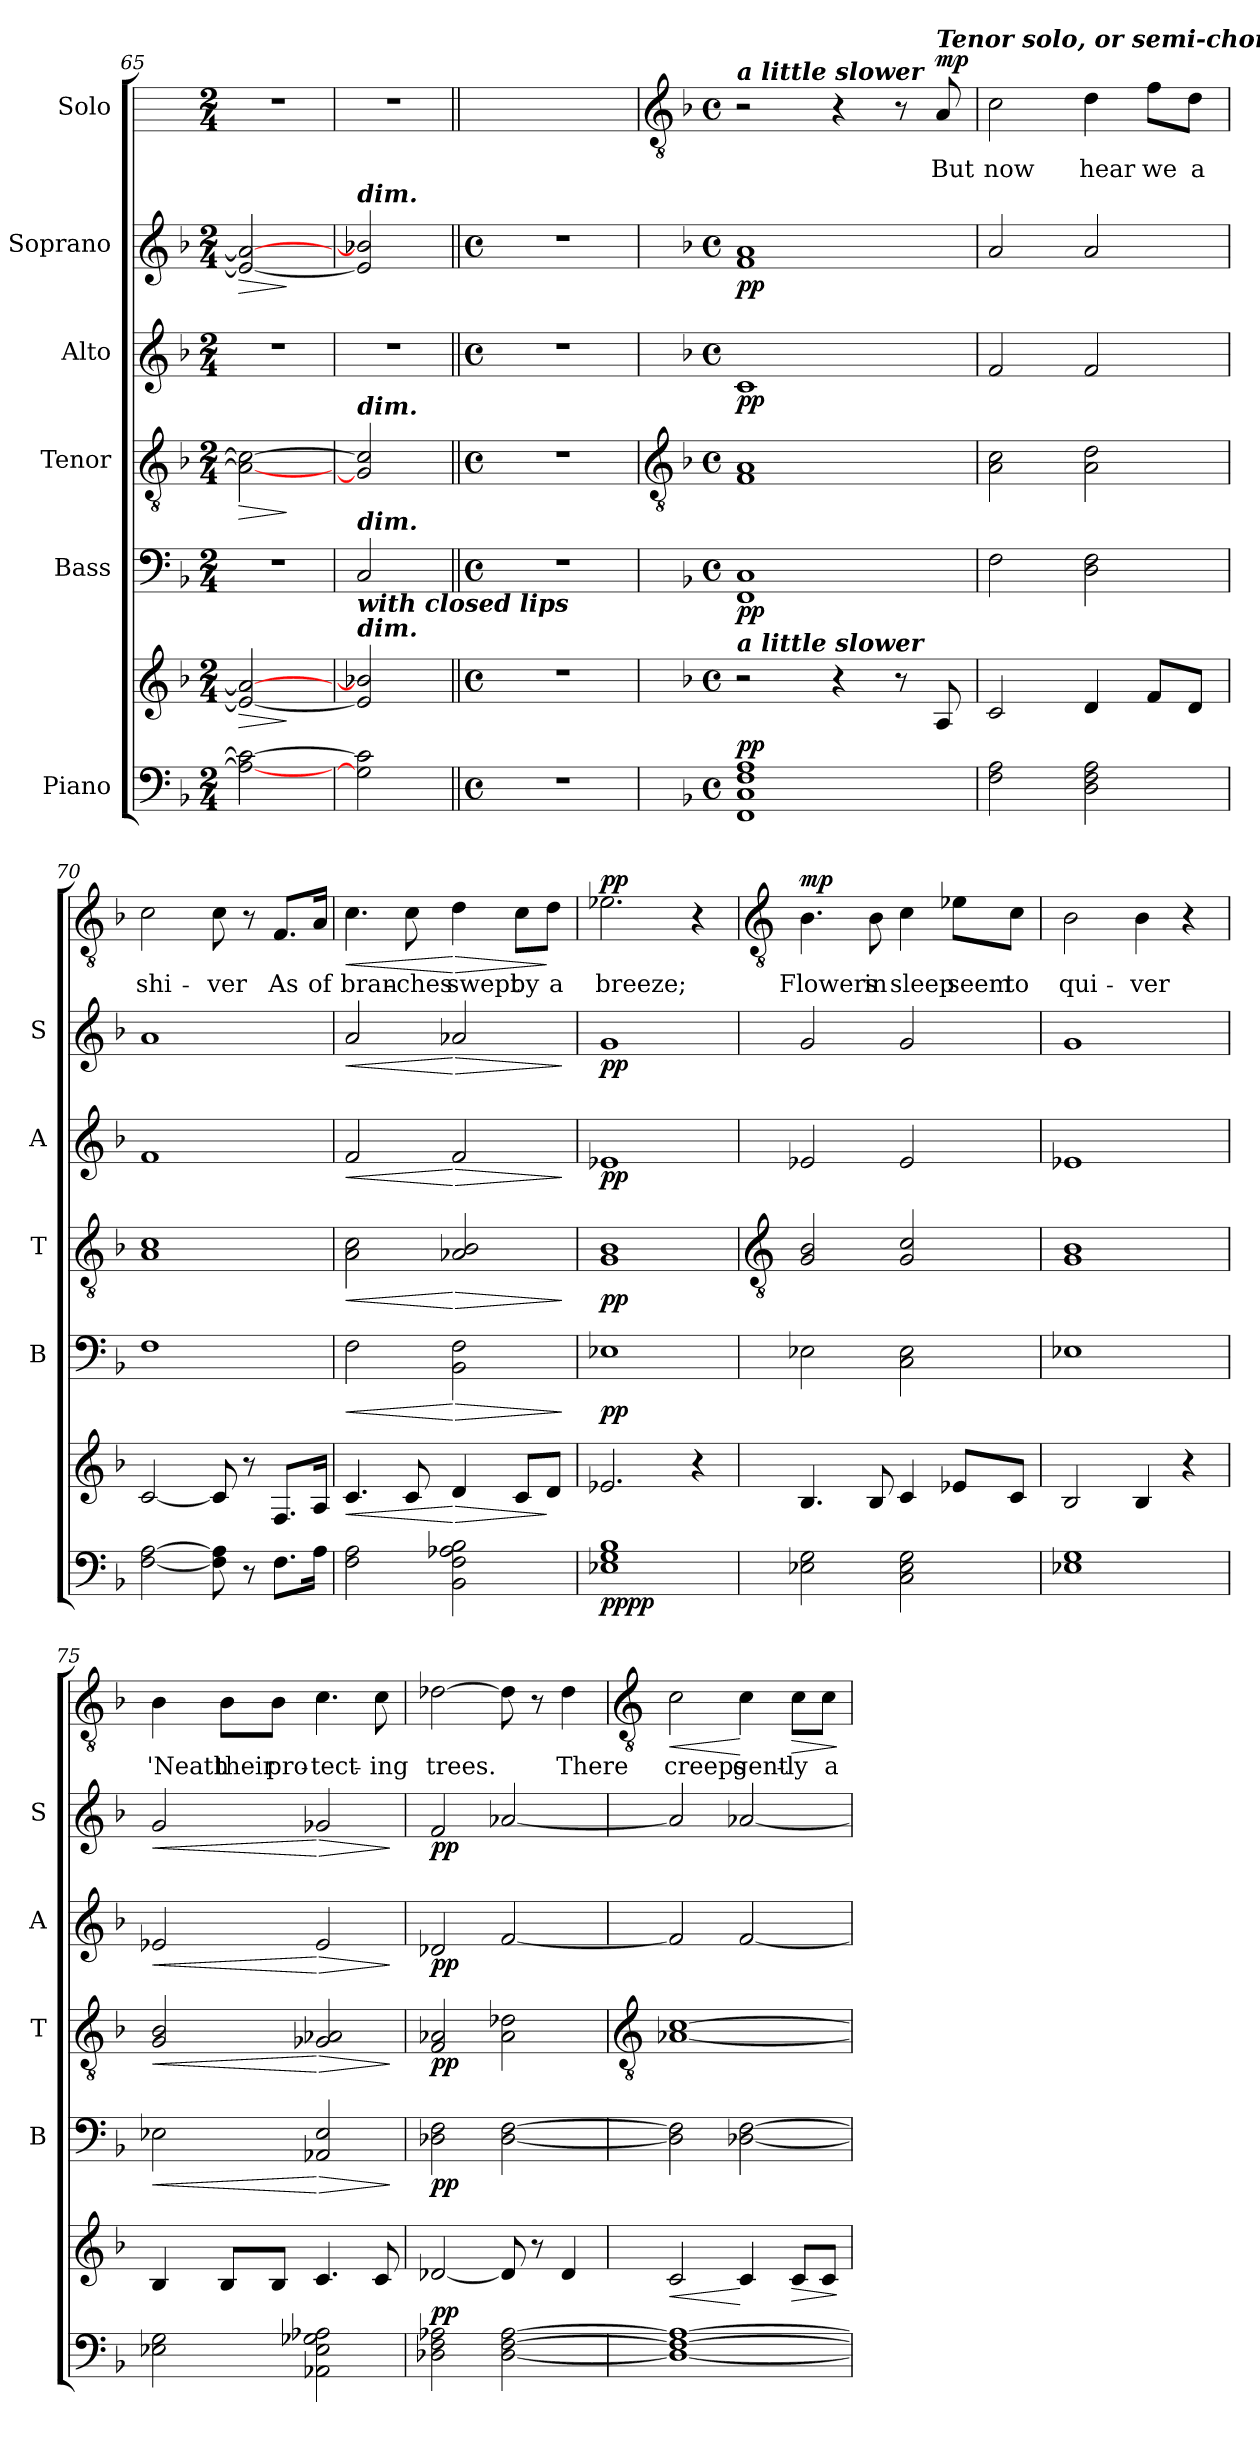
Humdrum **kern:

**kern	**kern	**dynam	**kern	**dynam	**kern	**dynam	**kern	**dynam	**kern	**dynam	**kern	**text	**dynam
*part6	*part6	*part6	*part5	*part5	*part4	*part4	*part3	*part3	*part2	*part2	*part1	*part1	*part1
*staff7	*staff6	*staff6/7	*staff5	*staff5	*staff4	*staff4	*staff3	*staff3	*staff2	*staff2	*staff1	*staff1	*staff1
*I"Piano	*	*	*I"Bass	*	*I"Tenor	*	*I"Alto	*	*I"Soprano	*	*I"Solo	*	*
*	*	*	*I'B	*	*I'T	*	*I'A	*	*I'S	*	*	*	*
*clefF4	*clefG2	*	*clefF4	*	*clefGv2	*	*clefG2	*	*clefG2	*	*	*	*
*k[b-]	*k[b-]	*	*k[b-]	*	*k[b-]	*	*k[b-]	*	*k[b-]	*	*	*	*
*F:	*F:	*	*F:	*	*F:	*	*F:	*	*F:	*	*	*	*
*M2/4	*M2/4	*	*M2/4	*	*M2/4	*	*M2/4	*	*M2/4	*	*M2/4	*	*
=65	=65	=65	=65	=65	=65	=65	=65	=65	=65	=65	=65	=65	=65
!	!	!LO:HP:b	!LO:N:vis=1	!	!	!LO:HP:b	!LO:N:vis=1	!	!	!LO:HP:b	!	!	!
2A_ 2c_	2e_ 2a_	>	2r	.	2A_ 2c_	>	2r	.	2e_ 2a_	>	2r	.	.
.	.	]	.	.	.	]	.	.	.	]	.	.	.
=66	=66	=66	=66	=66	=66	=66	=66	=66	=66	=66	=66	=66	=66
!	!	!	!	!	!	!	!	!	!LO:TX:a:Bi:t=dim.	!	!	!	!
!	!	!	!	!	!LO:TX:a:Bi:t=dim.	!	!	!	!	!	!	!	!
!	!	!	!LO:TX:b:Bi:t=with closed lips	!	!	!	!	!	!	!	!	!	!
!	!	!	!LO:TX:a:Bi:t=dim.	!	!	!	!	!	!	!	!	!	!
!	!LO:TX:a:Bi:t=dim.	!	!	!	!	!	!	!	!	!	!	!	!
!	!	!	!	!	!	!	!LO:N:vis=1	!	!	!	!	!	!
2G] 2c]	2e] 2b-X]	.	2C	.	2G] 2c]	.	2r	.	2e] 2b-X]	.	2r	.	.
=67||	=67||	=67||	=67||	=67||	=67||	=67||	=67||	=67||	=67||	=67||	=67||	=67||	=67||
*M4/4	*M4/4	*	*M4/4	*	*M4/4	*	*M4/4	*	*M4/4	*	*	*	*
*met(c)	*met(c)	*	*met(c)	*	*met(c)	*	*met(c)	*	*met(c)	*	*	*	*
1r	1r	.	1r	.	1r	.	1r	.	1r	.	1ryy	.	.
!!LO:LB:g=z
=68	=68	=68	=68	=68	=68	=68	=68	=68	=68	=68	=68	=68	=68
*	*	*	*	*	*clefGv2	*	*	*	*	*	*clefGv2	*	*
*	*	*	*	*	*	*	*	*	*	*	*k[b-]	*	*
*	*	*	*	*	*	*	*	*	*	*	*F:	*	*
*M4/4	*M4/4	*	*M4/4	*	*M4/4	*	*M4/4	*	*M4/4	*	*M4/4	*	*
*met(c)	*met(c)	*	*met(c)	*	*met(c)	*	*met(c)	*	*met(c)	*	*met(c)	*	*
!	!	!	!	!	!	!	!	!	!	!	!LO:TX:a:Bi:t=a little slower	!	!
!	!LO:TX:a:Bi:t=a little slower	!	!	!	!	!	!	!	!	!	!	!	!
!	!	!LO:DY:a=2	!	!LO:DY:b	!	!	!	!LO:DY:b	!	!LO:DY:b	!	!	!
1FF 1C 1F 1A	2r	pp	1FF 1C	pp	1F 1A	.	1c	pp	1f 1a	pp	2r	.	.
.	4r	.	.	.	.	.	.	.	.	.	4r	.	.
.	8r	.	.	.	.	.	.	.	.	.	8r	.	.
!	!	!	!	!	!	!	!	!	!	!	!LO:TX:a:Bi:t=Tenor solo, or semi-chorus	!	!
!	!	!	!	!	!	!	!	!	!	!	!	!LO:LY:b	!LO:DY:b
.	8A	.	.	.	.	.	.	.	.	.	8A	But	mp
=69	=69	=69	=69	=69	=69	=69	=69	=69	=69	=69	=69	=69	=69
!	!	!	!	!	!	!	!	!	!	!	!	!LO:LY:b	!
2F 2A	2c	.	2F	.	2A 2c	.	2f	.	2a	.	2c	now	.
!	!	!	!	!	!	!	!	!	!	!	!	!LO:LY:b	!
2D 2F 2A	4d	.	2D 2F	.	2A 2d	.	2f	.	2a	.	4d	hear	.
!	!	!	!	!	!	!	!	!	!	!	!	!LO:LY:b	!
.	8fL	.	.	.	.	.	.	.	.	.	8f\L	we	.
!	!	!	!	!	!	!	!	!	!	!	!	!LO:LY:b	!
.	8dJ	.	.	.	.	.	.	.	.	.	8d\J	a	.
=70	=70	=70	=70	=70	=70	=70	=70	=70	=70	=70	=70	=70	=70
!	!	!	!	!	!	!	!	!	!	!	!	!LO:LY:b	!
[2F [2A	[2c	.	1F	.	1A 1c	.	1f	.	1a	.	2c	shi-	.
!	!	!	!	!	!	!	!	!	!	!	!	!LO:LY:b	!
8F] 8A]	8c]	.	.	.	.	.	.	.	.	.	8c	-ver	.
8r	8r	.	.	.	.	.	.	.	.	.	8r	.	.
!	!	!	!	!	!	!	!	!	!	!	!	!LO:LY:b	!
8.FL	8.FL	.	.	.	.	.	.	.	.	.	8.F/L	As	.
!	!	!	!	!	!	!	!	!	!	!	!	!LO:LY:b	!
16AJ	16AJ	.	.	.	.	.	.	.	.	.	16A/Jk	of	.
=71	=71	=71	=71	=71	=71	=71	=71	=71	=71	=71	=71	=71	=71
!	!	!LO:HP:b	!	!LO:HP:b	!	!LO:HP:b	!	!LO:HP:b	!	!LO:HP:b	!	!LO:LY:b	!LO:HP:b
2F 2A	4.c	<	2F	<	2A 2c	<	2f	<	2a	<	4.c	bran-	<
!	!	!	!	!	!	!	!	!	!	!	!	!LO:LY:b	!
.	8c	.	.	.	.	.	.	.	.	.	8c	-ches	.
!	!	!LO:HP:n=1:b	!	!LO:HP:n=1:b	!	!LO:HP:n=1:b	!	!LO:HP:n=1:b	!	!LO:HP:n=1:b	!	!LO:LY:b	!LO:HP:n=1:b
2BB- 2F 2A-X 2B-	4d	[ >	2BB- 2F	[ >	2A-X 2B-	[ >	2f	[ >	2a-X	[ >	4d	swept	[ >
!	!	!	!	!	!	!	!	!	!	!	!	!LO:LY:b	!
.	8cL	.	.	.	.	.	.	.	.	.	8c\L	by	.
!	!	!	!	!	!	!	!	!	!	!	!	!LO:LY:b	!
.	8dJ	]	.	.	.	.	.	.	.	.	8d\J	a	]
.	.	.	.	]	.	]	.	]	.	]	.	.	.
=72	=72	=72	=72	=72	=72	=72	=72	=72	=72	=72	=72	=72	=72
!	!	!LO:DY:b=2	!	!	!	!	!	!	!	!	!	!LO:LY:b	!
!	!	!LO:DY:n=1:b	!	!LO:DY:b	!	!LO:DY:b	!	!LO:DY:b	!	!LO:DY:b	!	!	!LO:DY:b
1E-X 1G 1B-	2.e-X	pp pp	1E-X	pp	1G 1B-	pp	1e-X	pp	1g	pp	2.e-X	breeze;	pp
.	4r	.	.	.	.	.	.	.	.	.	4r	.	.
!!LO:LB:g=z
=73	=73	=73	=73	=73	=73	=73	=73	=73	=73	=73	=73	=73	=73
*	*	*	*	*	*clefGv2	*	*	*	*	*	*clefGv2	*	*
!	!	!	!	!	!	!	!	!	!	!	!	!LO:LY:b	!LO:DY:b
2E-X 2G	4.B-	.	2E-X	.	2G 2B-	.	2e-X	.	2g	.	4.B-	Flowers	mp
!	!	!	!	!	!	!	!	!	!	!	!	!LO:LY:b	!
.	8B-	.	.	.	.	.	.	.	.	.	8B-	in	.
!	!	!	!	!	!	!	!	!	!	!	!	!LO:LY:b	!
2C 2E- 2G	4c	.	2C 2E-	.	2G 2c	.	2e-	.	2g	.	4c	sleep	.
!	!	!	!	!	!	!	!	!	!	!	!	!LO:LY:b	!
.	8e-XL	.	.	.	.	.	.	.	.	.	8e-X\L	seem	.
!	!	!	!	!	!	!	!	!	!	!	!	!LO:LY:b	!
.	8cJ	.	.	.	.	.	.	.	.	.	8c\J	to	.
=74	=74	=74	=74	=74	=74	=74	=74	=74	=74	=74	=74	=74	=74
!	!	!	!	!	!	!	!	!	!	!	!	!LO:LY:b	!
1E-X 1G	2B-	.	1E-X	.	1G 1B-	.	1e-X	.	1g	.	2B-	qui-	.
!	!	!	!	!	!	!	!	!	!	!	!	!LO:LY:b	!
.	4B-	.	.	.	.	.	.	.	.	.	4B-	-ver	.
.	4r	.	.	.	.	.	.	.	.	.	4r	.	.
=75	=75	=75	=75	=75	=75	=75	=75	=75	=75	=75	=75	=75	=75
!	!	!	!	!LO:HP:b	!	!LO:HP:b	!	!LO:HP:b	!	!LO:HP:b	!	!LO:LY:b	!
2E-X 2G	4B-	.	2E-X	<	2G 2B-	<	2e-X	<	2g	<	4B-	'Neath	.
!	!	!	!	!	!	!	!	!	!	!	!	!LO:LY:b	!
.	8B-L	.	.	.	.	.	.	.	.	.	8B-\L	their	.
!	!	!	!	!	!	!	!	!	!	!	!	!LO:LY:b	!
.	8B-J	.	.	.	.	.	.	.	.	.	8B-\J	pro-	.
!	!	!	!	!LO:HP:n=1:b	!	!LO:HP:n=1:b	!	!LO:HP:n=1:b	!	!LO:HP:n=1:b	!	!LO:LY:b	!
2AA-X 2E- 2G-X 2A-X	4.c	.	2AA-X 2E-	[ >	2G-X 2A-X	[ >	2e-	[ >	2g-X	[ >	4.c	-tect-	.
!	!	!	!	!	!	!	!	!	!	!	!	!LO:LY:b	!
.	8c	.	.	.	.	.	.	.	.	.	8c	-ing	.
.	.	.	.	]	.	]	.	]	.	]	.	.	.
=76	=76	=76	=76	=76	=76	=76	=76	=76	=76	=76	=76	=76	=76
!	!	!LO:DY:a=2	!	!LO:DY:b	!	!LO:DY:b	!	!LO:DY:b	!	!LO:DY:b	!	!LO:LY:b	!
2D-X 2F 2A-X	[2d-X	pp	2D-X 2F	pp	2F 2A-X	pp	2d-X	pp	2f	pp	[2d-X	trees.	.
[2D- [2F [2A-	8d-]	.	[2D- [2F	.	2A- 2d-X	.	[2f	.	[2a-X	.	8d-]	.	.
.	8r	.	.	.	.	.	.	.	.	.	8r	.	.
!	!	!	!	!	!	!	!	!	!	!	!	!LO:LY:b	!
.	4d-	.	.	.	.	.	.	.	.	.	4d-	There	.
!!LO:LB:g=z
=77	=77	=77	=77	=77	=77	=77	=77	=77	=77	=77	=77	=77	=77
*	*	*	*	*	*clefGv2	*	*	*	*	*	*clefGv2	*	*
!	!	!LO:HP:b	!	!	!	!	!	!	!	!	!	!LO:LY:b	!LO:HP:b
1D-_ 1F_ 1A-_	2c	<	2D-] 2F]	.	[1A-X [1c	.	2f]	.	2a-]	.	2c	creeps	<
!	!	!	!	!	!	!	!	!	!	!	!	!LO:LY:b	!
.	4c	[	[2D- [2F	.	.	.	[2f	.	[2a-	.	4c	gent-	[
!	!	!LO:HP:b	!	!	!	!	!	!	!	!	!	!LO:LY:b	!LO:HP:b
.	8cL	>	.	.	.	.	.	.	.	.	8c\L	-ly	>
!	!	!	!	!	!	!	!	!	!	!	!	!LO:LY:b	!
.	8cJ	.	.	.	.	.	.	.	.	.	8c\J	a	.
.	.	]	.	.	.	.	.	.	.	.	.	.	]
=	=	=	=	=	=	=	=	=	=	=	=	=	=
*-	*-	*-	*-	*-	*-	*-	*-	*-	*-	*-	*-	*-	*-
